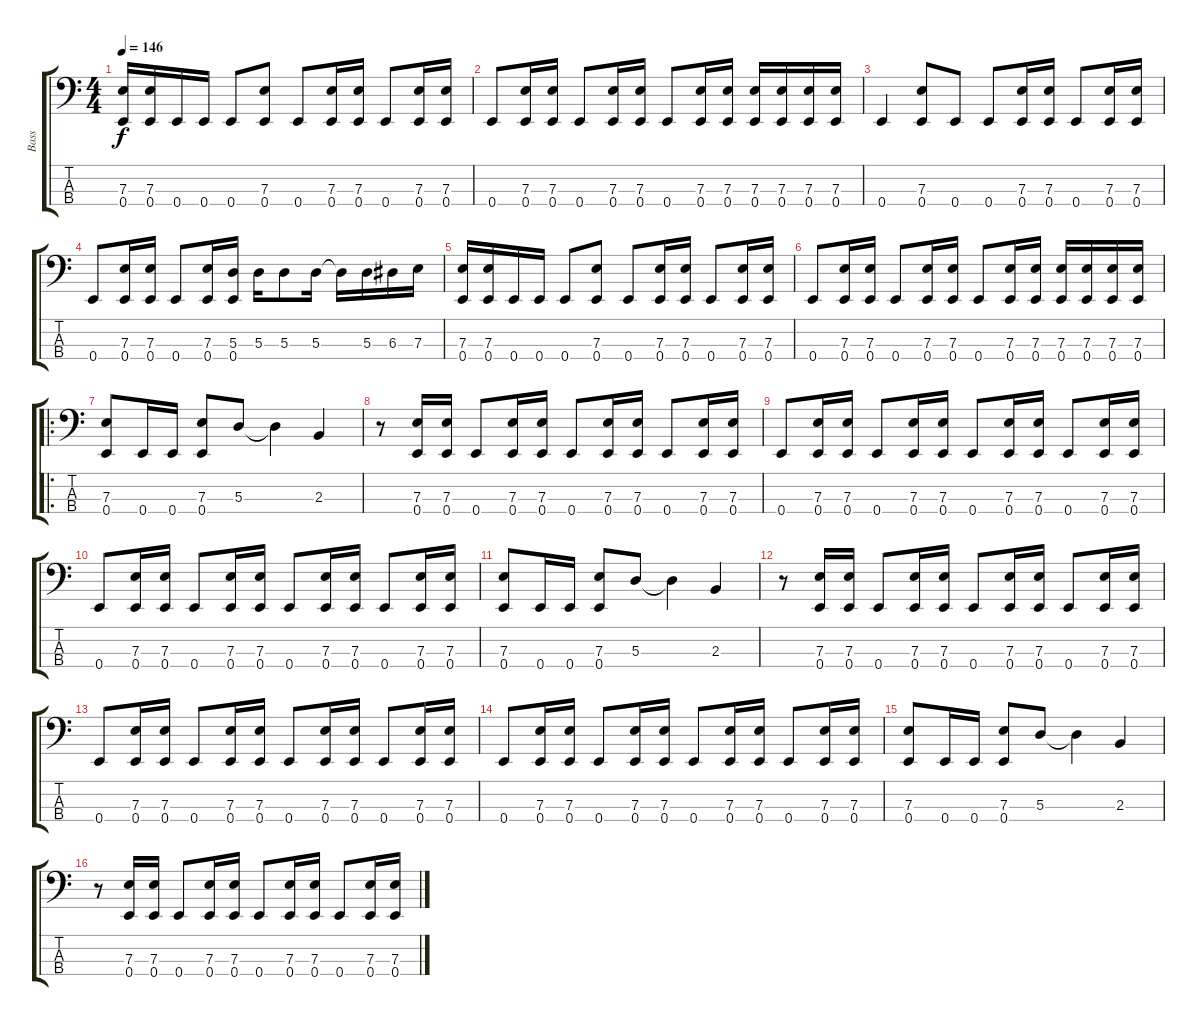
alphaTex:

\track ("Bass" "Bass") {instrument electricbasspick}
\staff {score tabs}
\tuning (G2 D2 A1 E1) {hide}
\ts (4 4)
\tempo 146
\clef f4
\ks c
(7.3 0.4).16{dy f} (7.3 0.4).16 0.4.16 0.4.16 0.4.8 (7.3 0.4).8 0.4.8 (7.3 0.4).16 (7.3 0.4).16 0.4.8 (7.3 0.4).16 (7.3 0.4).16 |
0.4.8 (7.3 0.4).16 (7.3 0.4).16 0.4.8 (7.3 0.4).16 (7.3 0.4).16 0.4.8 (7.3 0.4).16 (7.3 0.4).16 (7.3 0.4).16 (7.3 0.4).16 (7.3 0.4).16 (7.3 0.4).16 |
0.4.4 (7.3 0.4).8 0.4.8 0.4.8 (7.3 0.4).16 (7.3 0.4).16 0.4.8 (7.3 0.4).16 (7.3 0.4).16 |
0.4.8 (7.3 0.4).16 (7.3 0.4).16 0.4.8 (7.3 0.4).16 (5.3 0.4).16 5.3.16 5.3.8 5.3.16 5.3{t}.16 5.3.16 6.3.16 7.3.16 |
(7.3 0.4).16 (7.3 0.4).16 0.4.16 0.4.16 0.4.8 (7.3 0.4).8 0.4.8 (7.3 0.4).16 (7.3 0.4).16 0.4.8 (7.3 0.4).16 (7.3 0.4).16 |
0.4.8 (7.3 0.4).16 (7.3 0.4).16 0.4.8 (7.3 0.4).16 (7.3 0.4).16 0.4.8 (7.3 0.4).16 (7.3 0.4).16 (7.3 0.4).16 (7.3 0.4).16 (7.3 0.4).16 (7.3 0.4).16 |
\ro
(7.3 0.4).8 0.4.16 0.4.16 (7.3 0.4).8 5.3.8 5.3{t}.4 2.3.4 |
r.8 (7.3 0.4).16 (7.3 0.4).16 0.4.8 (7.3 0.4).16 (7.3 0.4).16 0.4.8 (7.3 0.4).16 (7.3 0.4).16 0.4.8 (7.3 0.4).16 (7.3 0.4).16 |
0.4.8 (7.3 0.4).16 (7.3 0.4).16 0.4.8 (7.3 0.4).16 (7.3 0.4).16 0.4.8 (7.3 0.4).16 (7.3 0.4).16 0.4.8 (7.3 0.4).16 (7.3 0.4).16 |
0.4.8 (7.3 0.4).16 (7.3 0.4).16 0.4.8 (7.3 0.4).16 (7.3 0.4).16 0.4.8 (7.3 0.4).16 (7.3 0.4).16 0.4.8 (7.3 0.4).16 (7.3 0.4).16 |
(7.3 0.4).8 0.4.16 0.4.16 (7.3 0.4).8 5.3.8 5.3{t}.4 2.3.4 |
r.8 (7.3 0.4).16 (7.3 0.4).16 0.4.8 (7.3 0.4).16 (7.3 0.4).16 0.4.8 (7.3 0.4).16 (7.3 0.4).16 0.4.8 (7.3 0.4).16 (7.3 0.4).16 |
0.4.8 (7.3 0.4).16 (7.3 0.4).16 0.4.8 (7.3 0.4).16 (7.3 0.4).16 0.4.8 (7.3 0.4).16 (7.3 0.4).16 0.4.8 (7.3 0.4).16 (7.3 0.4).16 |
0.4.8 (7.3 0.4).16 (7.3 0.4).16 0.4.8 (7.3 0.4).16 (7.3 0.4).16 0.4.8 (7.3 0.4).16 (7.3 0.4).16 0.4.8 (7.3 0.4).16 (7.3 0.4).16 |
(7.3 0.4).8 0.4.16 0.4.16 (7.3 0.4).8 5.3.8 5.3{t}.4 2.3.4 |
r.8 (7.3 0.4).16 (7.3 0.4).16 0.4.8 (7.3 0.4).16 (7.3 0.4).16 0.4.8 (7.3 0.4).16 (7.3 0.4).16 0.4.8 (7.3 0.4).16 (7.3 0.4).16
